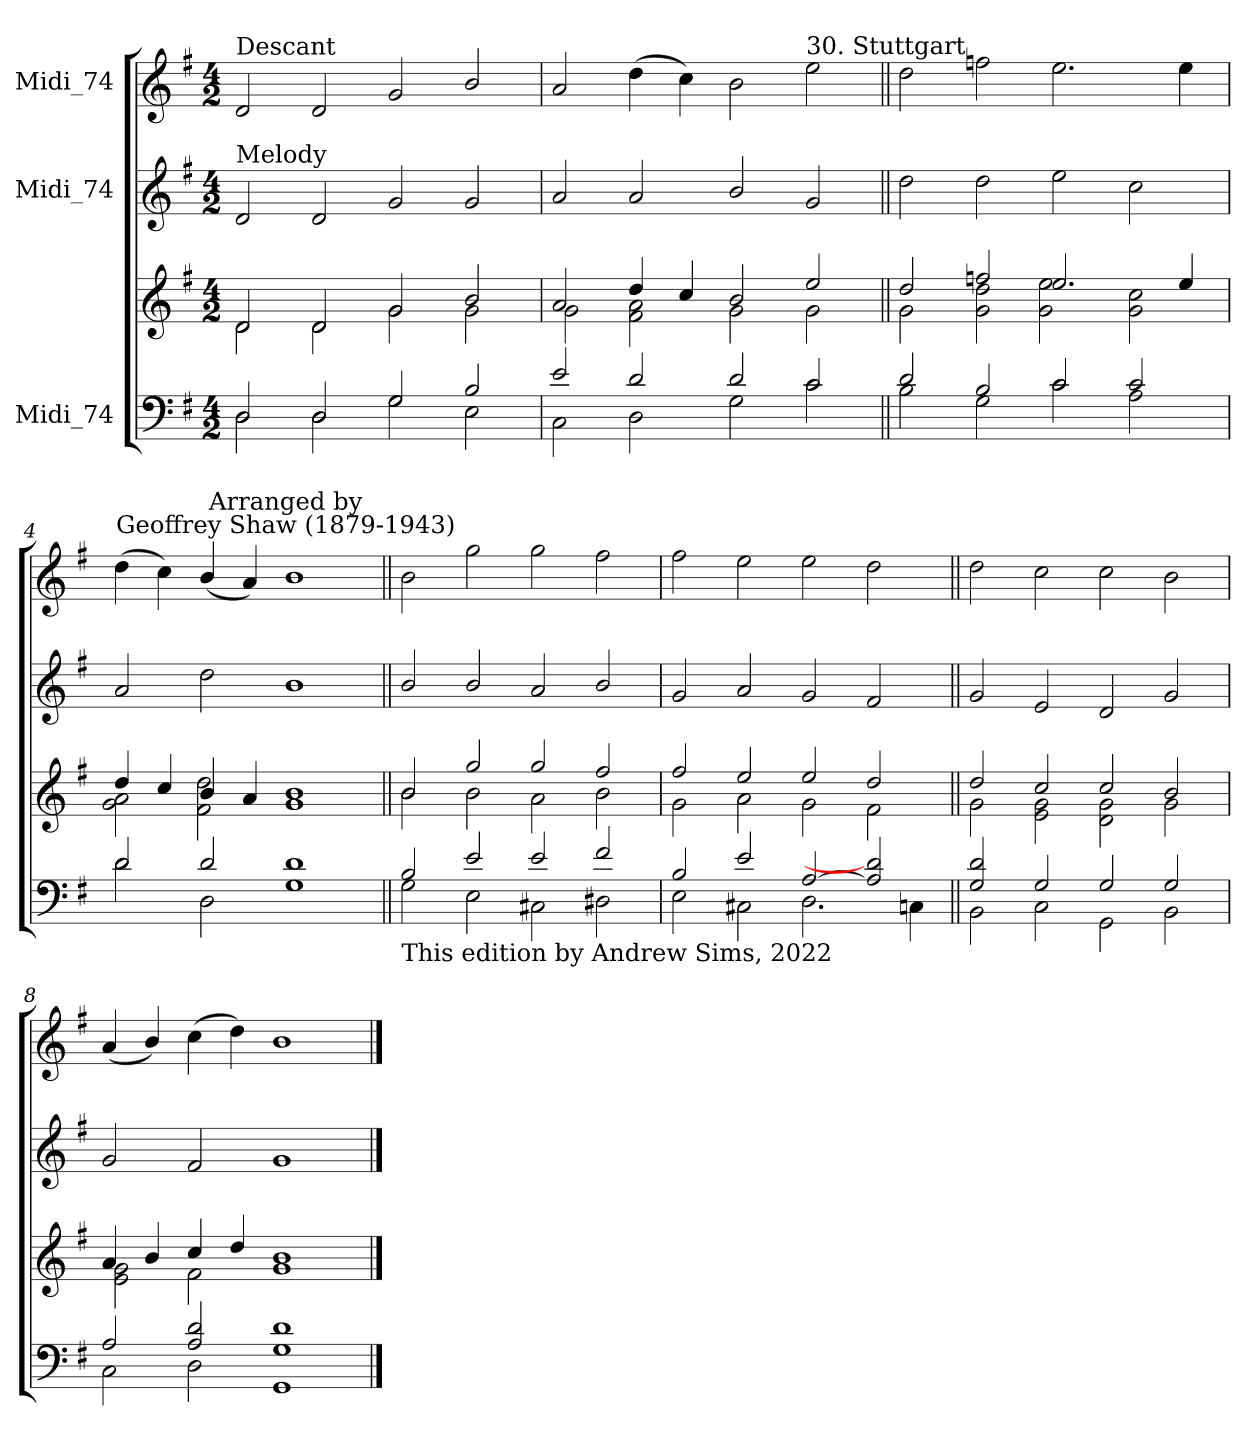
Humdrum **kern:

**kern	**kern	**kern	**kern
*part3	*part3	*part2	*part1
*staff4	*staff3	*staff2	*staff1
*I"Midi_74	*	*I"Midi_74	*I"Midi_74
*clefF4	*clefG2	*clefG2	*clefG2
*k[f#]	*k[f#]	*k[f#]	*k[f#]
*G:	*G:	*G:	*G:
*M4/2	*M4/2	*M4/2	*M4/2
=1	=1	=1	=1
*^	*^	*	*
*	*^	*	*^	*	*
!	!	!	!	!	!	!	!LO:TX:a:t=Descant
!	!	!	!	!	!	!LO:TX:a:t=Melody	!
2D/	0ryy	2D\	2d/	0ryy	2d\	2d	2d
2D/	.	2D\	2d/	.	2d\	2d	2d
2G/	.	2G\	2g/	.	2g\	2g	2g
2B/	.	2E\	2b/	.	2g\	2g	2b/
=2	=2	=2	=2	=2	=2	=2	=2
2e/	0ryy	2C\	2a/	0ryy	2g\	2a	2a
2d/	.	2D\	4dd/	.	2f#\ 2a\	2a	(>4dd
.	.	.	4cc/	.	.	.	4cc)
2d/	.	2G\	2b/	.	2g\	2b/	2b
!	!	!	!	!	!	!	!LO:TX:a:t=30. Stuttgart
2c/	.	2c\	2ee/	.	2g\	2g	2ee
=3||	=3||	=3||	=3||	=3||	=3||	=3||	=3||
2d/	0ryy	2B\	2dd/	0ryy	2g\	2dd	2dd
2B/	.	2G\	2ffn/	.	2g\ 2dd\	2dd	2ffn
2c/	.	2c\	2.ee/	.	2g\ 2ee\	2ee	2.ee
2c/	.	2A\	.	.	2g\ 2cc\	2cc	.
.	.	.	4ee/	.	.	.	4ee
=4	=4	=4	=4	=4	=4	=4	=4
2d/	0ryy	2d\	4dd/	0ryy	2g\ 2a\	2a	(>4dd
.	.	.	4cc/	.	.	.	4cc)
2d/	.	2D\	4b/	.	2f#\ 2dd\	2dd	(<4b/
.	.	.	4a/	.	.	.	4a)
!	!	!	!	!	!	!	!LO:TX:a:cj:t=Arranged by\nGeoffrey Shaw (1879-1943)
1d/	.	1G\	1b/	.	1g\	1b	1b
!!LO:LB:g=z
=5||	=5||	=5||	=5||	=5||	=5||	=5||	=5||
!LO:TX:b:t=This edition by Andrew Sims, 2022	!	!	!	!	!	!	!
2B/	0ryy	2G\	2b/	0ryy	2b\	2b/	2b
2e/	.	2E\	2gg/	.	2b\	2b/	2gg
2e/	.	2C#X\	2gg/	.	2a\	2a/	2gg
2f#/	.	2D#X\	2ff#/	.	2b\	2b/	2ff#
=6	=6	=6	=6	=6	=6	=6	=6
2B/	0ryy	2E\	2ff#/	0ryy	2g\	2g	2ff#
2e/	.	2C#X\	2ee/	.	2a\	2a	2ee
[2A/	.	2.D\	2ee/	.	2g\	2g	2ee
2A/] 2d/]	.	.	2dd/	.	2f#\	2f#	2dd
.	.	4Cn\	.	.	.	.	.
=7||	=7||	=7||	=7||	=7||	=7||	=7||	=7||
2G/ 2d/	0ryy	2BB\	2dd/	0ryy	2g\	2g	2dd
2G/	.	2C\	2cc/	.	2e\ 2g\	2e	2cc
2G/	.	2GG\	2cc/	.	2d\ 2g\	2d	2cc
2G/	.	2BB\	2b/	.	2g\	2g	2b
=8	=8	=8	=8	=8	=8	=8	=8
2A/	0ryy	2C\	4a/	0ryy	2e\ 2g\	2g	(<4a
.	.	.	4b/	.	.	.	4b/)
2A/ 2d/	.	2D\	4cc/	.	2f#\	2f#	(>4cc
.	.	.	4dd/	.	.	.	4dd)
1G/ 1d/	.	1GG\	1b/	.	1g\	1g	1b
*v	*v	*v	*	*	*	*	*
*	*v	*v	*v	*	*
==	==	==	==
*-	*-	*-	*-
